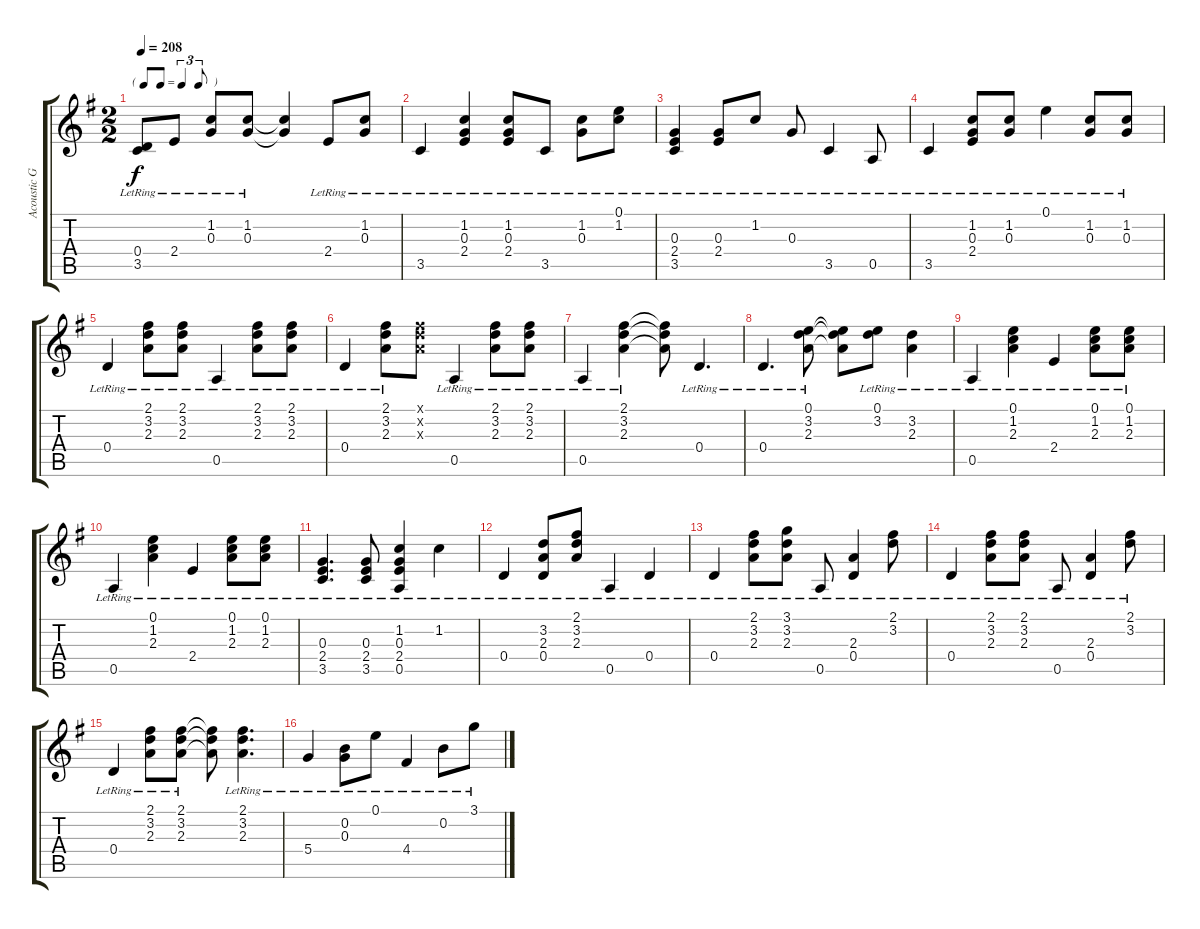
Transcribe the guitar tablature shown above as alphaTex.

\track ("Acoustic Guitar" "Acoustic G") {instrument acousticguitarsteel}
\staff {score tabs}
\tuning (E4 B3 G3 D3 A2 E2) {hide}
\ts (2 2)
\tf triplet8th
\tempo 208
\clef g2
\ks g
(0.4{lr} 3.5{lr}).8{dy f} 2.4{lr}.8 (1.2{lr} 0.3{lr}).8 (1.2{lr} 0.3{lr}).8 (1.2{t} 0.3{t}).4 2.4{lr}.8 (1.2{lr} 0.3{lr}).8 |
3.5{lr}.4 (1.2{lr} 0.3{lr} 2.4{lr}).4 (1.2{lr} 0.3{lr} 2.4{lr}).8 3.5{lr}.8 (1.2{lr} 0.3{lr}).8 (0.1{lr} 1.2{lr}).8 |
(0.3{lr} 2.4{lr} 3.5{lr}).4 (0.3{lr} 2.4{lr}).8 1.2{lr}.8 0.3{lr}.8 3.5{lr}.4 0.5{lr}.8 |
3.5{lr}.4 (1.2{lr} 0.3{lr} 2.4{lr}).8 (1.2{lr} 0.3{lr}).8 0.1{lr}.4 (1.2{lr} 0.3{lr}).8 (1.2{lr} 0.3{lr}).8 |
0.4{lr}.4 (2.1{lr} 3.2{lr} 2.3{lr}).8 (2.1{lr} 3.2{lr} 2.3{lr}).8 0.5{lr}.4 (2.1{lr} 3.2{lr} 2.3{lr}).8 (2.1{lr} 3.2{lr} 2.3{lr}).8 |
0.4{lr}.4 (2.1{lr} 3.2{lr} 2.3{lr}).8 (2.1{x} 3.2{x} 2.3{x}).8 0.5{lr}.4 (2.1{lr} 3.2{lr} 2.3{lr}).8 (2.1{lr} 3.2{lr} 2.3{lr}).8 |
0.5{lr}.4 (2.1{lr} 3.2{lr} 2.3{lr}).4 (2.1{t} 3.2{t} 2.3{t}).8 0.4{lr}.4{d} |
0.4{lr}.4{d} (0.1{lr} 3.2{lr} 2.3{lr}).8 (0.1{t} 3.2{t} 2.3{t}).8 (0.1{lr} 3.2{lr}).8 (3.2{lr} 2.3{lr}).4 |
0.5{lr}.4 (0.1{lr} 1.2{lr} 2.3{lr}).4 2.4{lr}.4 (0.1{lr} 1.2{lr} 2.3{lr}).8 (0.1{lr} 1.2{lr} 2.3{lr}).8 |
0.5{lr}.4 (0.1{lr} 1.2{lr} 2.3{lr}).4 2.4{lr}.4 (0.1{lr} 1.2{lr} 2.3{lr}).8 (0.1{lr} 1.2{lr} 2.3{lr}).8 |
(0.3{lr} 2.4{lr} 3.5{lr}).4{d} (0.3{lr} 2.4{lr} 3.5{lr}).8 (1.2{lr} 0.3{lr} 2.4{lr} 0.5{lr}).4 1.2{lr}.4 |
0.4{lr}.4 (3.2{lr} 2.3{lr} 0.4{lr}).8 (2.1{lr} 3.2{lr} 2.3{lr}).8 0.5{lr}.4 0.4{lr}.4 |
0.4{lr}.4 (2.1{lr} 3.2{lr} 2.3{lr}).8 (3.1{lr} 3.2{lr} 2.3{lr}).8 0.5{lr}.8 (2.3{lr} 0.4{lr}).4 (2.1{lr} 3.2{lr}).8 |
0.4{lr}.4 (2.1{lr} 3.2{lr} 2.3{lr}).8 (2.1{lr} 3.2{lr} 2.3{lr}).8 0.5{lr}.8 (2.3{lr} 0.4{lr}).4 (2.1{lr} 3.2{lr}).8 |
0.4{lr}.4 (2.1{lr} 3.2{lr} 2.3{lr}).8 (2.1{lr} 3.2{lr} 2.3{lr}).8 (2.1{t} 3.2{t} 2.3{t}).8 (2.1{lr} 3.2{lr} 2.3{lr}).4{d} |
5.4{lr}.4 (0.2{lr} 0.3{lr}).8 0.1{lr}.8 4.4{lr}.4 0.2{lr}.8 3.1{lr}.8
